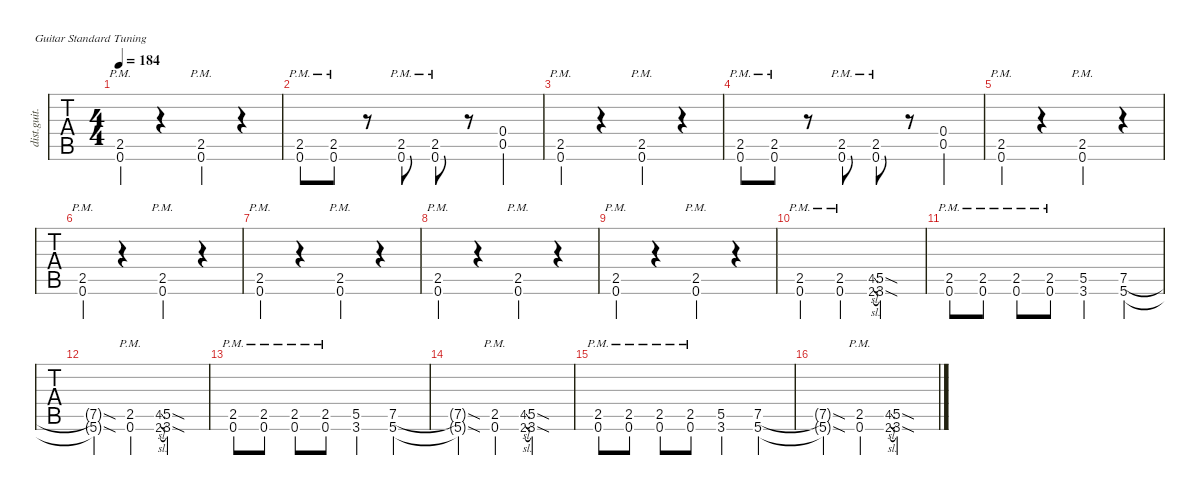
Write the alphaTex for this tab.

\defaultSystemsLayout 4
\hideDynamics
\bracketExtendMode nobrackets
\otherSystemsTrackNameOrientation horizontal
\track ("Rhythm Guitar (James)" "dist.guit.") {defaultSystemsLayout 4 multiBarRest instrument distortionguitar}
\staff {tabs}
\tuning (E4 B3 G3 D3 A2 E2)
\ts (4 4)
\tempo 184
\clef g2
\ks c
(0.6{pm} 2.5{pm}).4{dy mf} r.4 (0.6{pm} 2.5{pm}).4 r.4 |
(0.6{pm} 2.5{pm}).8 (0.6{pm} 2.5{pm}).8 r.8 (0.6{pm} 2.5{pm}).8 (0.6{pm} 2.5{pm}).8 r.8 (0.5 0.4).4 |
(0.6{pm} 2.5{pm}).4 r.4 (0.6{pm} 2.5{pm}).4 r.4 |
(0.6{pm} 2.5{pm}).8 (0.6{pm} 2.5{pm}).8 r.8 (0.6{pm} 2.5{pm}).8 (0.6{pm} 2.5{pm}).8 r.8 (0.5 0.4).4 |
(0.6{pm} 2.5{pm}).4 r.4 (0.6{pm} 2.5{pm}).4 r.4 |
(0.6{pm} 2.5{pm}).4 r.4 (0.6{pm} 2.5{pm}).4 r.4 |
(0.6{pm} 2.5{pm}).4 r.4 (0.6{pm} 2.5{pm}).4 r.4 |
(0.6{pm} 2.5{pm}).4 r.4 (0.6{pm} 2.5{pm}).4 r.4 |
(0.6{pm} 2.5{pm}).4 r.4 (0.6{pm} 2.5{pm}).4 r.4 |
(0.6{pm} 2.5{pm}).4 (0.6{pm} 2.5{pm}).4 (4.5{sl acc #} 2.6{sl acc #}).8{gr onbeat} (3.6{sod} 5.5{sod}).2 |
(0.6{pm} 2.5{pm}).8 (0.6{pm} 2.5{pm}).8 (0.6{pm} 2.5{pm}).8 (0.6{pm} 2.5{pm}).8 (3.6{st} 5.5{st}).4 (7.5 5.6).4 |
(5.6{sod t} 7.5{sod t}).4 (0.6{pm} 2.5{pm}).4 (4.5{sl acc #} 2.6{sl acc #}).8{gr onbeat} (3.6{sod} 5.5{sod}).2 |
(0.6{pm} 2.5{pm}).8 (0.6{pm} 2.5{pm}).8 (0.6{pm} 2.5{pm}).8 (0.6{pm} 2.5{pm}).8 (3.6{st} 5.5{st}).4 (7.5 5.6).4 |
(5.6{sod t} 7.5{sod t}).4 (0.6{pm} 2.5{pm}).4 (4.5{sl acc #} 2.6{sl acc #}).8{gr onbeat} (3.6{sod} 5.5{sod}).2 |
(0.6{pm} 2.5{pm}).8 (0.6{pm} 2.5{pm}).8 (0.6{pm} 2.5{pm}).8 (0.6{pm} 2.5{pm}).8 (3.6{st} 5.5{st}).4 (7.5 5.6).4 |
(5.6{sod t} 7.5{sod t}).4 (0.6{pm} 2.5{pm}).4 (4.5{sl acc #} 2.6{sl acc #}).8{gr onbeat} (3.6{sod} 5.5{sod}).2
